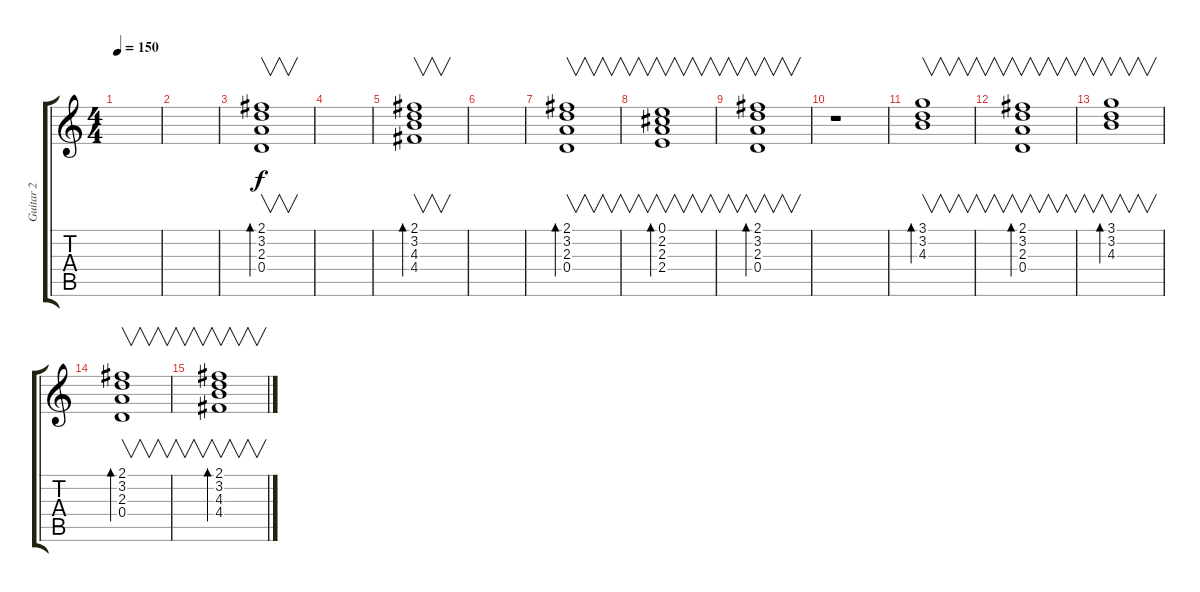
\track ("Guitar 2" "Guitar 2") {instrument electricguitarjazz}
\staff {score tabs}
\tuning (E4 B3 G3 D3 A2 E2) {hide}
\ts (4 4)
\tempo 150
\clef g2
\ks c
|
|
(2.1 3.2 2.3 0.4).1{v bd 240} |
|
(2.1 3.2 4.3 4.4).1{v bd 240} |
|
(2.1 3.2 2.3 0.4).1{v bd 240} |
(0.1 2.2 2.3 2.4).1{v bd 240} |
(2.1 3.2 2.3 0.4).1{v bd 240} |
r.1 |
(3.1 3.2 4.3).1{v bd 240} |
(2.1 3.2 2.3 0.4).1{v bd 240} |
(3.1 3.2 4.3).1{v bd 240} |
(2.1 3.2 2.3 0.4).1{v bd 240} |
(2.1 3.2 4.3 4.4).1{v bd 240}
